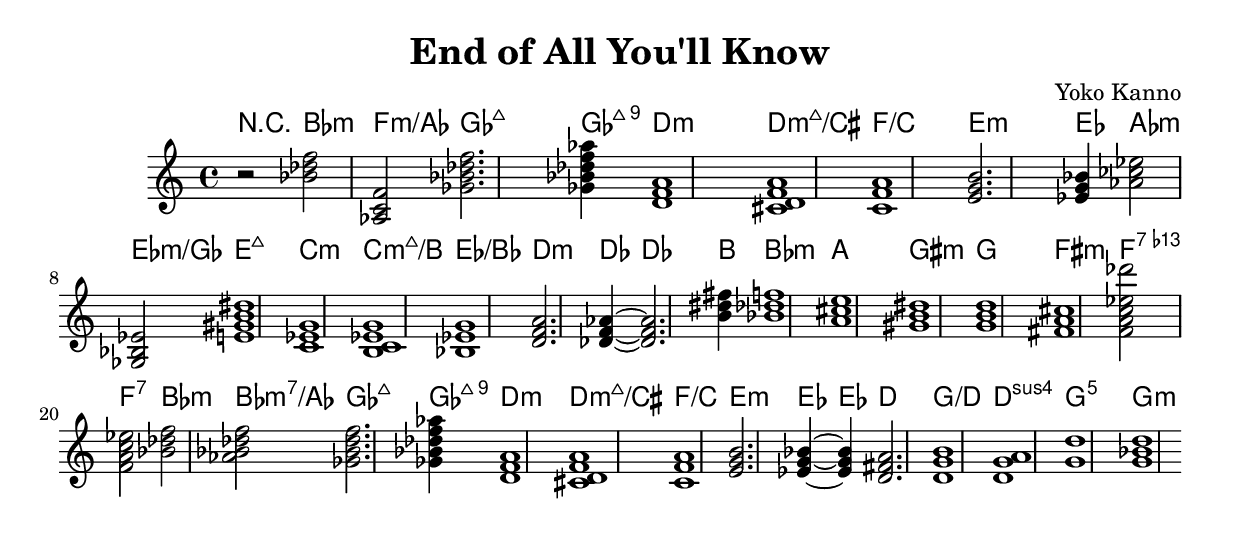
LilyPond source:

\version "2.18.2"
\header {
	title = "End of All You'll Know"
	composer = "Yoko Kanno"
}

chordmusic = \chordmode {
	r2
	bes2:m
	f2:m/as
	ges2.:maj7
	ges4:maj9
	d1:m
	d1:m7+/cis
	f1/c
	e2.:m
	es4
	as2:m
	es2:m/ges
	e1:maj7
	c1:m
	c1:m7+/b
	es1/bes
	d2.:m
	des4~ des2.
	b4
	bes1:m
	a1
	gis1:m
	g1
	fis1:m
	f2:7.13-
	f2:7
	bes2:m
	bes2:m7/as
	ges2.:maj7
	ges4:maj9
	d1:m
	d1:m7+/cis
	f1/c
	e2.:m
	es4~ es4
	d2.
	g1/d
	d:sus4
	\powerChords g:1.5
	g:m
}

<<
\new ChordNames {
	\chordmusic
}
{
	\chordmusic
}
>>
